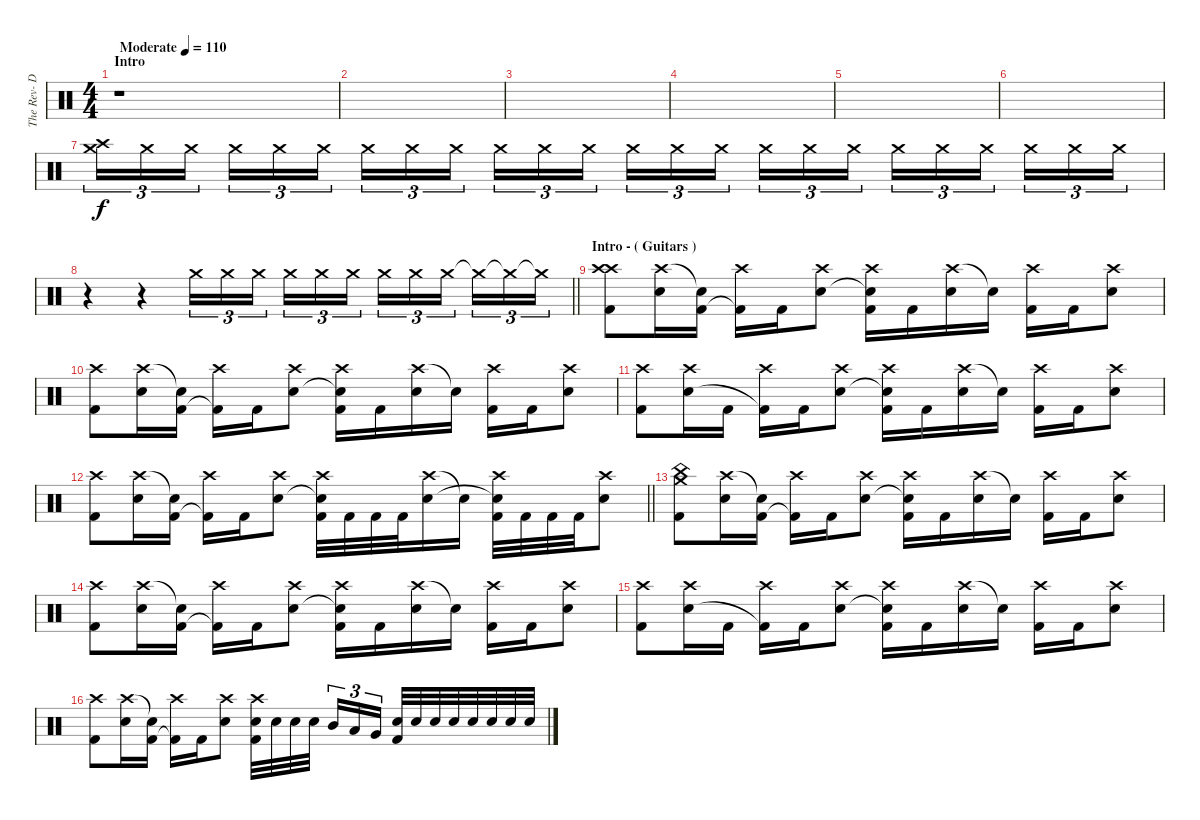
\track ("The Rev- Drums" "The Rev- D") {instrument percussion}
\staff {score}
\articulation defaults
\ts (4 4)
\section ("" "Intro ")
\tempo (110 "Moderate")
\clef neutral
\ks c
r.1{dy f volume 1} |
|
|
|
|
|
("Crash high (hit)" "Crash medium (hit)").16{tu (3 2) volume 16} "Crash medium (hit)".16{tu (3 2)} "Crash medium (hit)".16{tu (3 2) beam splitsecondary} "Crash medium (hit)".16{tu (3 2)} "Crash medium (hit)".16{tu (3 2)} "Crash medium (hit)".16{tu (3 2)} "Crash medium (hit)".16{tu (3 2)} "Crash medium (hit)".16{tu (3 2)} "Crash medium (hit)".16{tu (3 2) beam splitsecondary} "Crash medium (hit)".16{tu (3 2)} "Crash medium (hit)".16{tu (3 2)} "Crash medium (hit)".16{tu (3 2)} "Crash medium (hit)".16{tu (3 2)} "Crash medium (hit)".16{tu (3 2)} "Crash medium (hit)".16{tu (3 2) beam splitsecondary} "Crash medium (hit)".16{tu (3 2)} "Crash medium (hit)".16{tu (3 2)} "Crash medium (hit)".16{tu (3 2)} "Crash medium (hit)".16{tu (3 2)} "Crash medium (hit)".16{tu (3 2)} "Crash medium (hit)".16{tu (3 2) beam splitsecondary} "Crash medium (hit)".16{tu (3 2)} "Crash medium (hit)".16{tu (3 2)} "Crash medium (hit)".16{tu (3 2)} |
\barLineRight lightlight
r.4 r.4{volume 0} "Crash medium (hit)".16{tu (3 2) volume 13} "Crash medium (hit)".16{tu (3 2)} "Crash medium (hit)".16{tu (3 2) beam splitsecondary} "Crash medium (hit)".16{tu (3 2)} "Crash medium (hit)".16{tu (3 2)} "Crash medium (hit)".16{tu (3 2)} "Crash medium (hit)".16{tu (3 2)} "Crash medium (hit)".16{tu (3 2)} "Crash medium (hit)".16{tu (3 2) beam splitsecondary} "Crash medium (hit)"{t}.16{tu (3 2)} "Crash medium (hit)"{t}.16{tu (3 2)} "Crash medium (hit)"{t}.16{tu (3 2)} |
\section ("" "Intro - ( Guitars ) ")
("Crash high (hit)" "Crash high (hit)" "Kick (hit) 2").8{volume 16} ("Crash high (hit)" "Electric Snare (hit)").16 ("Snare (hit)"{t} "Kick (hit) 2").16 ("Crash high (hit)" "Kick (hit) 2"{t}).16 "Kick (hit) 2".16 ("Crash high (hit)" "Electric Snare (hit)").8 ("Crash high (hit)" "Snare (hit) 2"{t} "Kick (hit) 2").16 "Kick (hit) 2".16 ("Crash high (hit)" "Electric Snare (hit)").16 "Snare (hit) 2"{t}.16 ("Crash high (hit)" "Kick (hit) 2").16 "Kick (hit) 2".16 ("Crash high (hit)" "Electric Snare (hit)").8 |
("Crash high (hit)" "Kick (hit) 2").8 ("Crash high (hit)" "Electric Snare (hit)").16 ("Snare (hit)"{t} "Kick (hit) 2").16 ("Crash high (hit)" "Kick (hit) 2"{t}).16 "Kick (hit) 2".16 ("Crash high (hit)" "Electric Snare (hit)").8 ("Crash high (hit)" "Snare (hit) 2"{t} "Kick (hit) 2").16 "Kick (hit) 2".16 ("Crash high (hit)" "Electric Snare (hit)").16 "Snare (hit) 2"{t}.16 ("Crash high (hit)" "Kick (hit) 2").16 "Kick (hit) 2".16 ("Crash high (hit)" "Electric Snare (hit)").8 |
("Crash high (hit)" "Kick (hit) 2").8 ("Crash high (hit)" "Electric Snare (hit)").16 "Kick (hit) 2".16 ("Crash high (hit)" "Kick (hit) 2"{t}).16 "Kick (hit) 2".16 ("Crash high (hit)" "Electric Snare (hit)").8 ("Crash high (hit)" "Snare (hit) 2"{t} "Kick (hit) 2").16 "Kick (hit) 2".16 ("Crash high (hit)" "Electric Snare (hit)").16 "Snare (hit) 2"{t}.16 ("Crash high (hit)" "Kick (hit) 2").16 "Kick (hit) 2".16 ("Crash high (hit)" "Electric Snare (hit)").8 |
\barLineRight lightlight
("Crash high (hit)" "Kick (hit) 2").8 ("Crash high (hit)" "Electric Snare (hit)").16 ("Snare (hit)"{t} "Kick (hit) 2").16 ("Crash high (hit)" "Kick (hit) 2"{t}).16 "Kick (hit) 2".16 ("Crash high (hit)" "Electric Snare (hit)").8 ("Crash high (hit)" "Snare (hit) 2"{t} "Kick (hit) 2").32 "Kick (hit) 2".32 "Kick (hit) 2".32 "Kick (hit) 2".32 ("Crash high (hit)" "Electric Snare (hit)").16 "Snare (hit) 2"{t}.16 ("Crash high (hit)" "Snare (hit) 2"{t} "Kick (hit) 2").32 "Kick (hit) 2".32 "Kick (hit) 2".32 "Kick (hit) 2".32 ("Crash high (hit)" "Electric Snare (hit)").8 |
("China (hit)" "Crash medium (hit)" "Kick (hit) 2").8{volume 16} ("Crash high (hit)" "Electric Snare (hit)").16 ("Snare (hit)"{t} "Kick (hit) 2").16 ("Crash high (hit)" "Kick (hit) 2"{t}).16 "Kick (hit) 2".16 ("Crash high (hit)" "Electric Snare (hit)").8 ("Crash high (hit)" "Snare (hit) 2"{t} "Kick (hit) 2").16 "Kick (hit) 2".16 ("Crash high (hit)" "Electric Snare (hit)").16 "Snare (hit) 2"{t}.16 ("Crash high (hit)" "Kick (hit) 2").16 "Kick (hit) 2".16 ("Crash high (hit)" "Electric Snare (hit)").8 |
("Crash high (hit)" "Kick (hit) 2").8 ("Crash high (hit)" "Electric Snare (hit)").16 ("Snare (hit)"{t} "Kick (hit) 2").16 ("Crash high (hit)" "Kick (hit) 2"{t}).16 "Kick (hit) 2".16 ("Crash high (hit)" "Electric Snare (hit)").8 ("Crash high (hit)" "Snare (hit) 2"{t} "Kick (hit) 2").16 "Kick (hit) 2".16 ("Crash high (hit)" "Electric Snare (hit)").16 "Snare (hit) 2"{t}.16 ("Crash high (hit)" "Kick (hit) 2").16 "Kick (hit) 2".16 ("Crash high (hit)" "Electric Snare (hit)").8 |
("Crash high (hit)" "Kick (hit) 2").8 ("Crash high (hit)" "Electric Snare (hit)").16 "Kick (hit) 2".16 ("Crash high (hit)" "Kick (hit) 2"{t}).16 "Kick (hit) 2".16 ("Crash high (hit)" "Electric Snare (hit)").8 ("Crash high (hit)" "Snare (hit) 2"{t} "Kick (hit) 2").16 "Kick (hit) 2".16 ("Crash high (hit)" "Electric Snare (hit)").16 "Snare (hit) 2"{t}.16 ("Crash high (hit)" "Kick (hit) 2").16 "Kick (hit) 2".16 ("Crash high (hit)" "Electric Snare (hit)").8 |
("Crash high (hit)" "Kick (hit) 2").8 ("Crash high (hit)" "Electric Snare (hit)").16 ("Snare (hit)"{t} "Kick (hit) 2").16 ("Crash high (hit)" "Kick (hit) 2"{t}).16 "Kick (hit) 2".16 ("Crash high (hit)" "Electric Snare (hit)").8 ("Crash high (hit)" "Electric Snare (hit)" "Kick (hit) 2").32 "Electric Snare (hit)".32 "Electric Snare (hit)".32 "Electric Snare (hit)".32{beam splitsecondary} "Mid Tom (hit)".16{tu (3 2)} "Low Tom (hit)".16{tu (3 2)} "Very Low Tom (hit)".16{tu (3 2)} ("Electric Snare (hit)" "Kick (hit) 2").32 "Electric Snare (hit)".32 "Electric Snare (hit)".32 "Electric Snare (hit)".32 "Electric Snare (hit)".32 "Electric Snare (hit)".32 "Electric Snare (hit)".32 "Electric Snare (hit)".32
